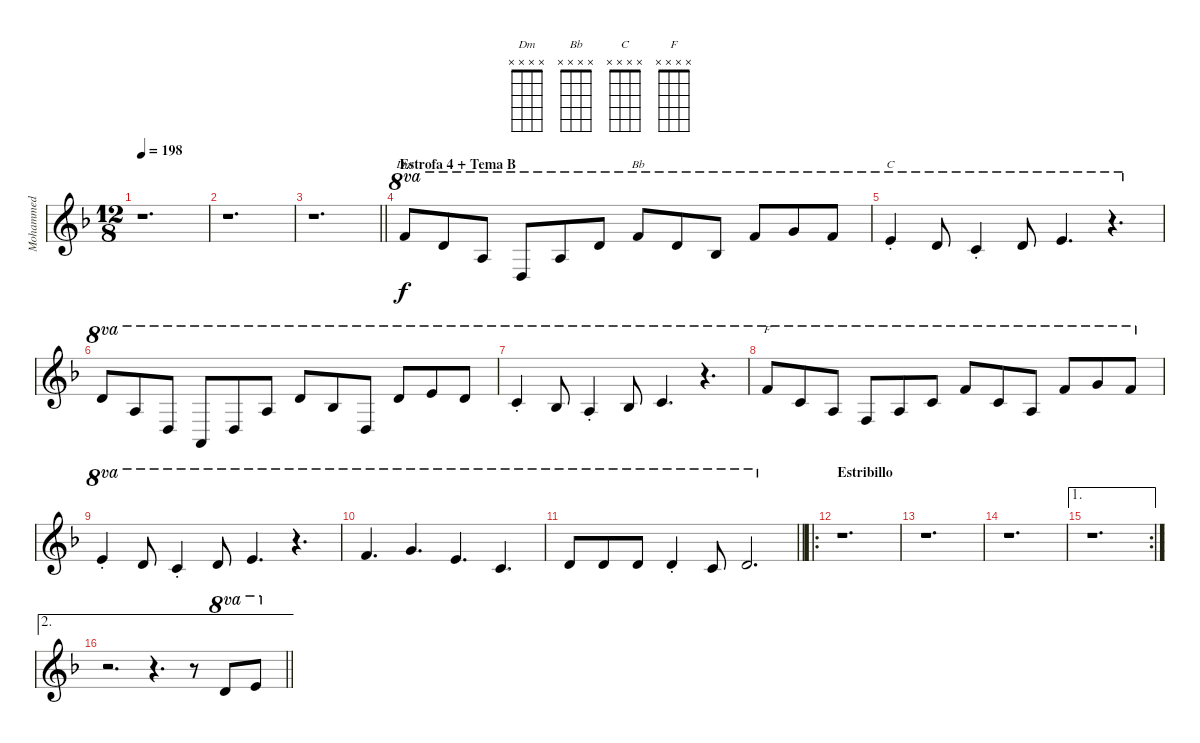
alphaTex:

\track ("Mohammed" "Mohammed") {instrument violin}
\staff {score}
\tuning (E5 A4 D4 G3) {hide}
\chord ("Dm" x x x x)
\chord ("Bb" x x x x)
\chord ("C" x x x x)
\chord ("F" x x x x)
\ts (12 8)
\tempo 198
\clef g2
\ks dminor
r.1{d dy f} |
r.1{d} |
\barLineRight lightlight
r.1{d} |
\section ("" "Estrofa 4 + Tema B")
1.1.8{ch "Dm" ot 8va} 5.2.8{ot 8va} 0.2.8{ot 8va} 0.3.8{ot 8va} 0.2.8{ot 8va} 5.2.8{ot 8va} 1.1.8{ch "Bb" ot 8va} 5.2.8{ot 8va} 1.2.8{ot 8va} 1.1.8{ot 8va} 3.1.8{ot 8va} 1.1.8{ot 8va} |
0.1{st}.4{ch "C" ot 8va} 5.2.8{ot 8va} 3.2{st}.4{ot 8va} 5.2.8{ot 8va} 0.1.4{d ot 8va} r.4{d ot 8va} |
5.2.8{ot 8va} 0.2.8{ot 8va} 0.3.8{ot 8va} 2.4.8{ot 8va} 0.3.8{ot 8va} 0.2.8{ot 8va} 5.2.8{ot 8va} 1.2.8{ot 8va} 0.3.8{ot 8va} 5.2.8{ot 8va} 0.1.8{ot 8va} 5.2.8{ot 8va} |
3.2{st}.4{ot 8va} 1.2.8{ot 8va} 0.2{st}.4{ot 8va} 1.2.8{ot 8va} 3.2.4{d ot 8va} r.4{d ot 8va} |
1.1.8{ch "F" ot 8va} 3.2.8{ot 8va} 0.2.8{ot 8va} 3.3.8{ot 8va} 0.2.8{ot 8va} 3.2.8{ot 8va} 1.1.8{ot 8va} 3.2.8{ot 8va} 0.2.8{ot 8va} 1.1.8{ot 8va} 3.1.8{ot 8va} 1.1.8{ot 8va} |
0.1{st}.4{ot 8va} 5.2.8{ot 8va} 3.2{st}.4{ot 8va} 5.2.8{ot 8va} 0.1.4{d ot 8va} r.4{d ot 8va} |
1.1.4{d ot 8va} 3.1.4{d ot 8va} 0.1.4{d ot 8va} 3.2.4{d ot 8va} |
\barLineRight lightlight
5.2.8{ot 8va} 5.2.8{ot 8va} 5.2.8{ot 8va} 5.2{st}.4{ot 8va} 3.2.8{ot 8va} 5.2.2{d ot 8va} |
\ro
\section ("" "Estribillo")
r.1{d} |
r.1{d} |
r.1{d} |
\ae 1
\rc 2
r.1{d} |
\ae 2
\barLineRight lightlight
r.2{d} r.4{d} r.8 5.2.8{ot 8va} 0.1.8{ot 8va}
